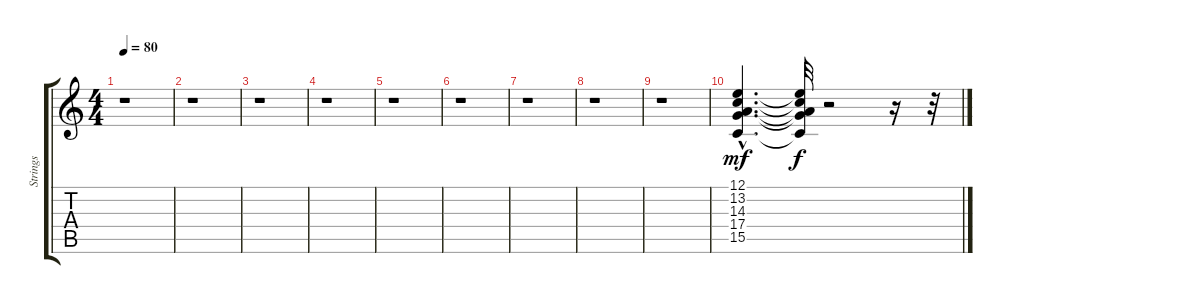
\track ("Strings" "Strings") {instrument stringensemble1}
\staff {score tabs}
\tuning (E4 B3 G3 D3 A2 E2) {hide}
\ts (4 4)
\tempo 80
\clef g2
\ks c
r.1{dy fff} |
r.1 |
r.1 |
r.1 |
r.1 |
r.1 |
r.1 |
r.1 |
r.1 |
(12.1{hac} 13.2{hac} 14.3{hac} 17.4{hac} 15.5{hac}).4{d dy mf} (12.1{t} 13.2{t} 14.3{t} 17.4{t} 15.5{t}).32{dy f} r.2 r.16 r.32
